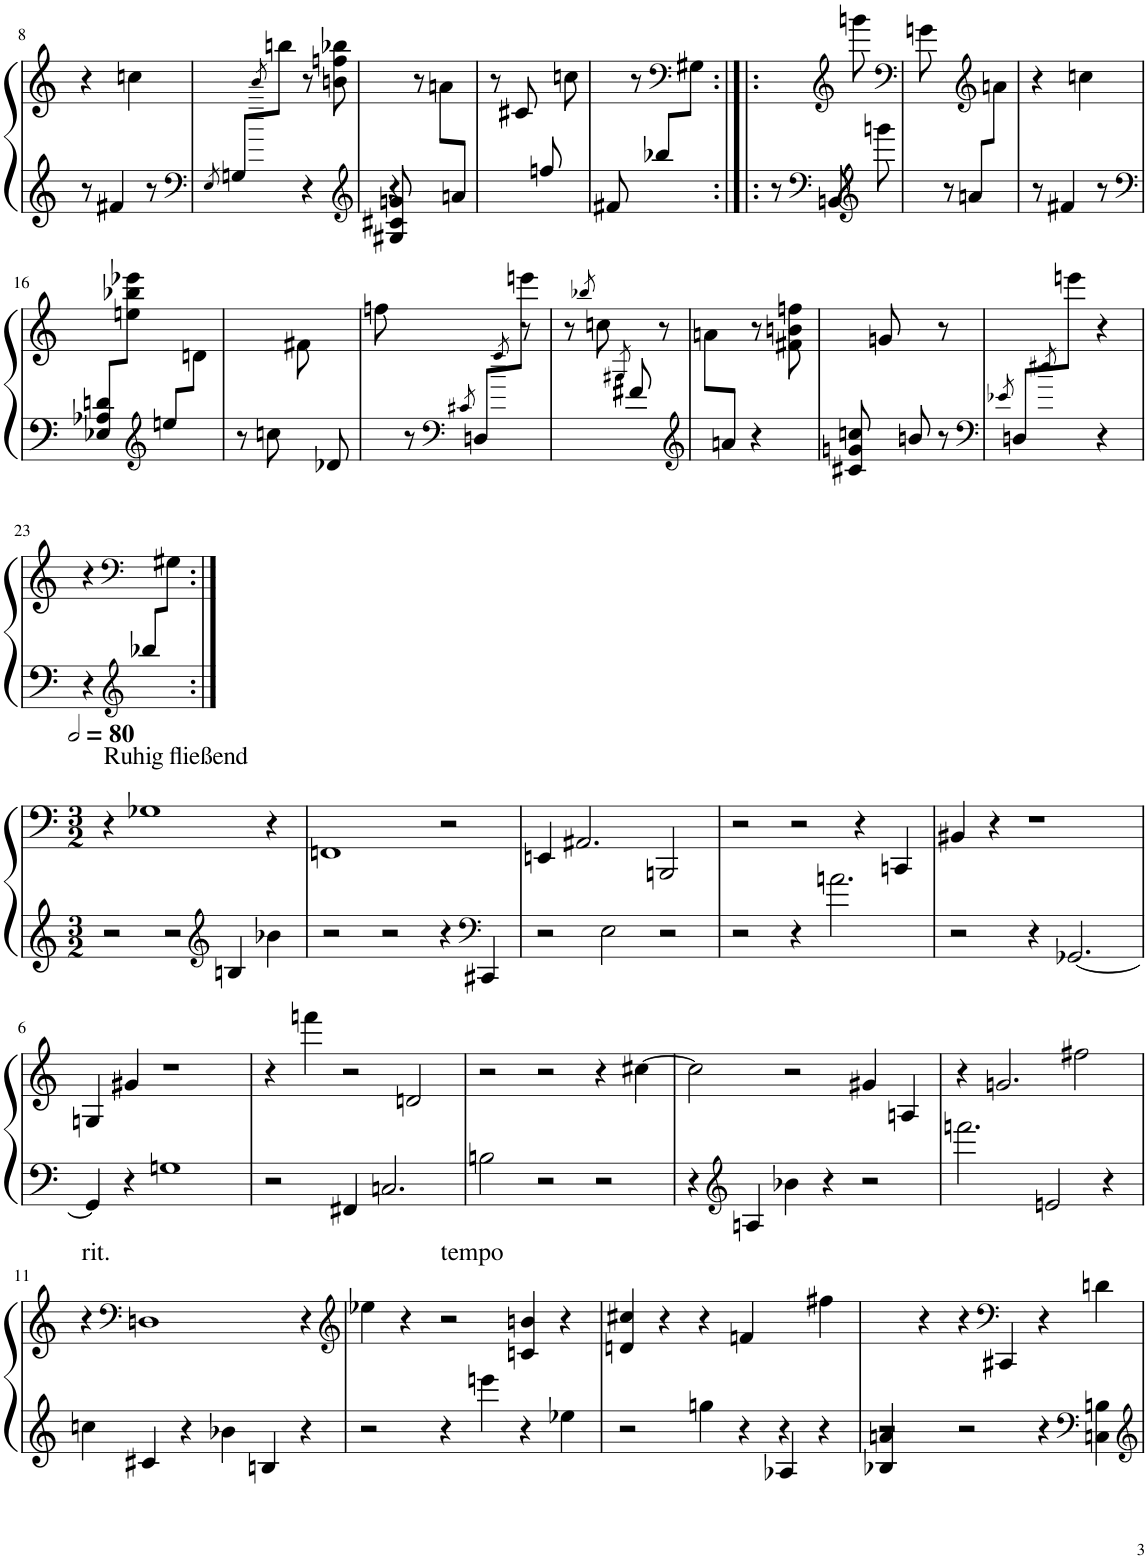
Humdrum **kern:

**kern	**kern
*part1	*part1
*staff2	*staff1
*I"Piano	*
*I'Pno.	*
!!LO:PB:g=z
*clefG2	*clefG2
*k[]	*k[]
*M2/4	*M2/4
=8	=8
8r	4r
4f#X/	.
.	4ccn\
8r	.
=9	=9
*clefF4	*
8qE/	.
*	*^
8Gn/L	8ryy	8ryy
8qddd/	.	.
8ryy	8ryy	8bbn\J
4r	8r	4ryy
.	8bn\ 8ffn\ 8bb-X\	.
*	*v	*v
=10	=10
*clefG2	*
*^	*
8G#X/ 8c#X/ 8gn/	4r	8ryy
4ryy	.	8r
.	4ryy	8an\L
8an/J	.	8ryy
=11	=11	=11
4ryy	2ryy	8r
.	.	8c#X/
8ffn/	.	8ryy
8ryy	.	8ccn\
=12	=12	=12
8f#X/	4ryy	8ryy
8ryy	.	8r
8bb-X/L	4ryy	8ryy
*	*	*clefF4
8ryy	.	8G#X\J
*v	*v	*
=13:|!|:	=13:|!|:
*	*^
8r	4ryy	4ryy
*clefF4	*	*
8BBn/	.	.
*	*clefG2	*
8ryy	8ryy	8gggn\
*clefG2	*	*
8gggn\	8ryy	8ryy
=14	=14	=14
*	*clefF4	*
8ryy	4ryy	8gn\
8r	.	4ryy
8an/L	8ryy	.
*	*clefG2	*
8ryy	8ryy	8an\J
*	*v	*v
=15	=15
8r	4r
4f#X/	.
.	4ccn\
8r	.
!!LO:LB:g=z
=16	=16
*clefF4	*
*	*^
8E-X/ 8A-X/ 8dn/L	8ryy	8ryy
8ryy	8ryy	8een\ 8bb-X\ 8eee-X\J
*clefG2	*	*
8een/L	8ryy	8ryy
8ryy	8ryy	8dn\J
=17	=17	=17
8r	2ryy	4ryy
8ccn\	.	.
8ryy	.	8f#X\
8d-X/	.	8ryy
=18	=18	=18
8ryy	4ryy	8ffn\
8r	.	4ryy
*clefF4	*	*
8qc#X/	.	.
8Dn/L	8ryy	.
8qff/	.	.
8ryy	8r	8eeen\J
*	*v	*v
=19	=19
*^	*
4ryy	2ryy	8r
.	.	8qbb-X/
.	.	8ccn\
.	.	8qG#X/
8f#X/	.	8ryy
8ryy	.	8r
=20	=20	=20
*clefG2	*	*
8ryy	8ryy	8an\L
8an/J	8ryy	8ryy
4ryy	4r	8r
.	.	8f#X\ 8bn\ 8ffn\
=21	=21	=21
8c#X/ 8gn/ 8ccn/	8ryy	8ryy
8ryy	8ryy	8gn/
8bn/	8ryy	8ryy
8ryy	8r	8r
*v	*v	*
=22	=22
*clefF4	*
8qe-X/	.
*	*^
8Dn/L	4ryy	8ryy
8qdd#X/	.	.
8ryy	.	8eeen\J
4r	4r	4ryy
!!LO:LB:g=z	!!
=23	=23	=23
4r	4r	4.ryy
*clefG2	*clefF4	*
8bb-X/L	4ryy	.
8ryy	.	8G#X\J
*	*v	*v
!!LO:LB:g=z
=1:|!	=1:|!
*clefF4	*clefG2
*M3/2	*M3/2
*	*MM160
*	*^
!	!LO:TX:a:t=Ruhig fließend	!
*	*v	*v
2r	4r
.	1ee-X
2r	.
*clefG2	*
4Bn/	.
4b-X\	4r
=2	=2
2r	1dn
2r	.
4r	2r
*clefF4	*
4CC#X/	.
=3	=3
2r	4cn/
.	2.f#X/
2E\	.
2r	2Gn/
=4	=4
2r	2r
4r	2r
2.an\	.
.	4r
.	4An/
=5	=5
2r	4g#X/
.	4r
4r	1r
[2.GG-X/	.
!!LO:LB:g=z
=6	=6
4GG-/]	4Gn/
4r	4g#X/
1Gn	1r
=7	=7
2r	4r
.	4fffn\
4FF#X/	2r
2.Cn/	.
.	2dn/
=8	=8
2Bn\	2r
2r	2r
2r	4r
.	[4cc#X\
=9	=9
4r	2cc#\]
*clefG2	*
4An/	.
4b-X\	2r
4r	.
2r	4g#X/
.	4An/
=10	=10
2.fffn\	4r
.	2.gn/
2en/	.
.	2ff#X\
4r	.
!!LO:LB:g=z
=11	=11
!	!LO:TX:a:t=rit.
4ccn\	4r
*	*clefF4
4c#X/	1Dn
4r	.
4b-X\	.
4Bn/	.
4r	4r
=12	=12
*	*clefG2
2r	4ee-X\
.	4r
!	!LO:TX:a:t=tempo
4r	2r
4eeen\	.
4r	4cn/ 4bn/
4ee-X\	4r
=13	=13
*^	*
1ryy	2r	4dn/ 4cc#X/
.	.	4r
.	4ggn\	4r
.	4r	4fn/
4A-X/	4r	4ryy
4ryy	4r	4ff#X\
=14	=14	=14
4B-X/ 4an/	2r	4ryy
1ryy	.	4r
.	2r	4r
*	*	*clefF4
.	.	4CC#X/
.	4r	4r
*clefF4	*	*
4ryy	4Cn\ 4Bn\	4dn\
*v	*v	*
=	=
*-	*-
